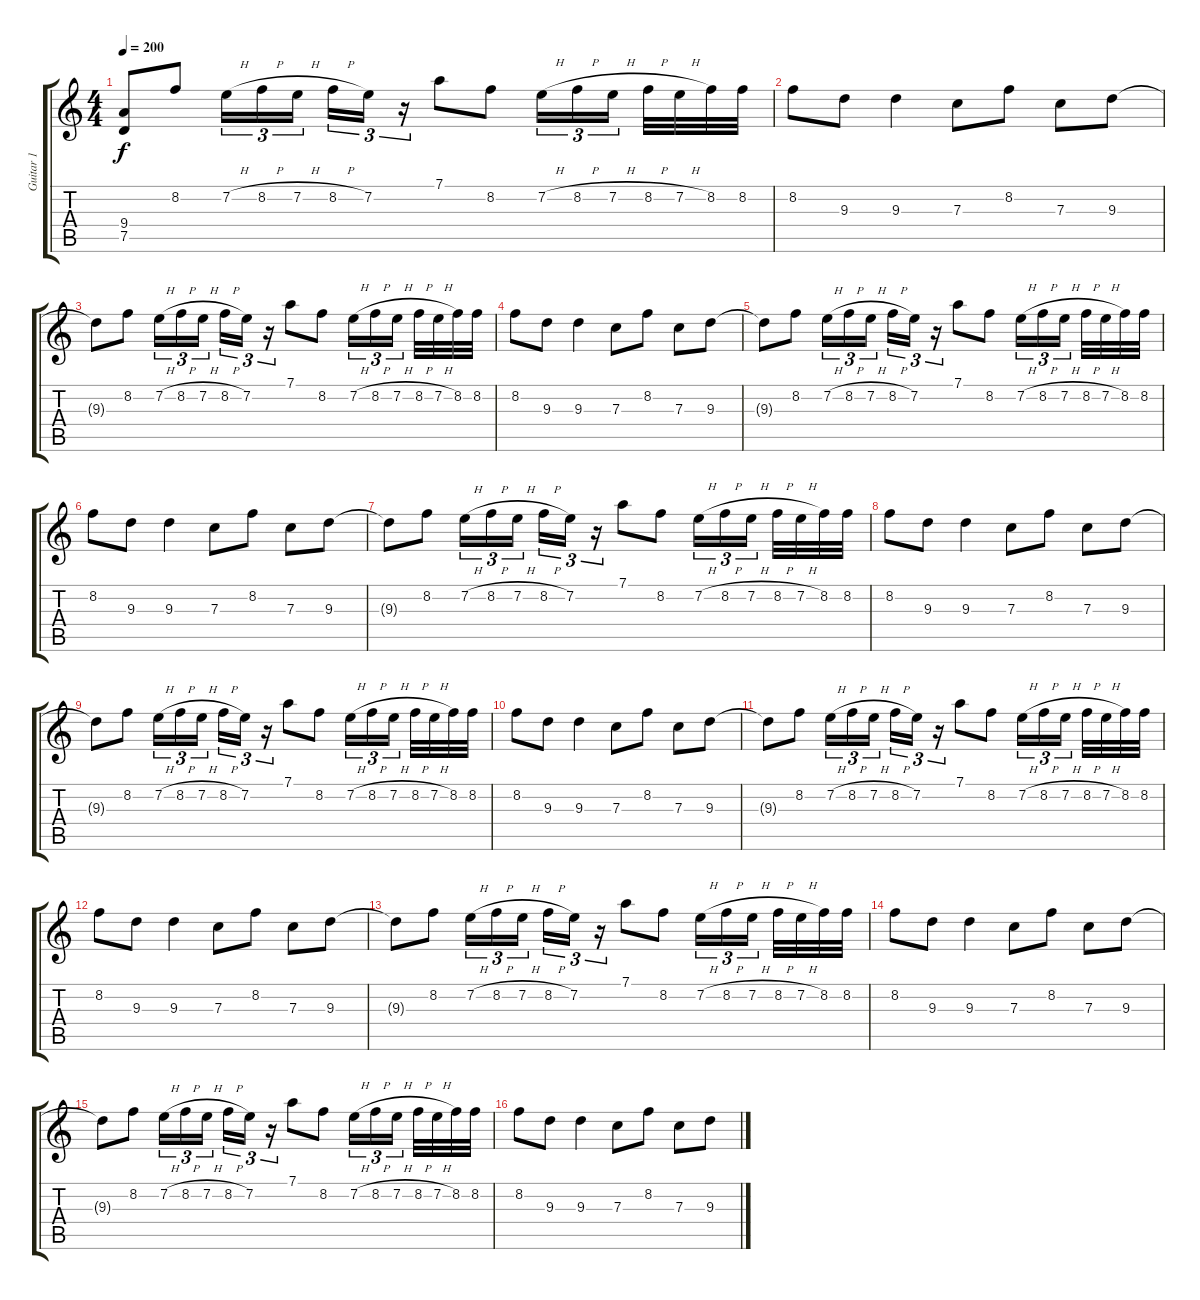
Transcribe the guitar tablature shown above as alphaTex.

\track ("Guitar 1" "Guitar 1") {instrument distortionguitar}
\staff {score tabs}
\tuning (D4 A3 F3 C3 G2 D2) {hide}
\ts (4 4)
\tempo 200
\clef g2
\ks c
(9.4{t} 7.5{t}).8{dy f} 8.2.8 7.2{h}.16{tu (3 2)} 8.2{h}.16{tu (3 2)} 7.2{h}.16{tu (3 2)} 8.2{h}.16{tu (3 2)} 7.2.16{tu (3 2)} r.16{tu (3 2)} 7.1.8 8.2.8 7.2{h}.16{tu (3 2)} 8.2{h}.16{tu (3 2)} 7.2{h}.16{tu (3 2)} 8.2{h}.32 7.2{h}.32 8.2.32 8.2.32 |
8.2.8 9.3.8 9.3.4 7.3.8 8.2.8 7.3.8 9.3.8 |
9.3{t}.8 8.2.8 7.2{h}.16{tu (3 2)} 8.2{h}.16{tu (3 2)} 7.2{h}.16{tu (3 2)} 8.2{h}.16{tu (3 2)} 7.2.16{tu (3 2)} r.16{tu (3 2)} 7.1.8 8.2.8 7.2{h}.16{tu (3 2)} 8.2{h}.16{tu (3 2)} 7.2{h}.16{tu (3 2)} 8.2{h}.32 7.2{h}.32 8.2.32 8.2.32 |
8.2.8 9.3.8 9.3.4 7.3.8 8.2.8 7.3.8 9.3.8 |
9.3{t}.8 8.2.8 7.2{h}.16{tu (3 2)} 8.2{h}.16{tu (3 2)} 7.2{h}.16{tu (3 2)} 8.2{h}.16{tu (3 2)} 7.2.16{tu (3 2)} r.16{tu (3 2)} 7.1.8 8.2.8 7.2{h}.16{tu (3 2)} 8.2{h}.16{tu (3 2)} 7.2{h}.16{tu (3 2)} 8.2{h}.32 7.2{h}.32 8.2.32 8.2.32 |
8.2.8 9.3.8 9.3.4 7.3.8 8.2.8 7.3.8 9.3.8 |
9.3{t}.8 8.2.8 7.2{h}.16{tu (3 2)} 8.2{h}.16{tu (3 2)} 7.2{h}.16{tu (3 2)} 8.2{h}.16{tu (3 2)} 7.2.16{tu (3 2)} r.16{tu (3 2)} 7.1.8 8.2.8 7.2{h}.16{tu (3 2)} 8.2{h}.16{tu (3 2)} 7.2{h}.16{tu (3 2)} 8.2{h}.32 7.2{h}.32 8.2.32 8.2.32 |
8.2.8 9.3.8 9.3.4 7.3.8 8.2.8 7.3.8 9.3.8 |
9.3{t}.8 8.2.8 7.2{h}.16{tu (3 2)} 8.2{h}.16{tu (3 2)} 7.2{h}.16{tu (3 2)} 8.2{h}.16{tu (3 2)} 7.2.16{tu (3 2)} r.16{tu (3 2)} 7.1.8 8.2.8 7.2{h}.16{tu (3 2)} 8.2{h}.16{tu (3 2)} 7.2{h}.16{tu (3 2)} 8.2{h}.32 7.2{h}.32 8.2.32 8.2.32 |
8.2.8 9.3.8 9.3.4 7.3.8 8.2.8 7.3.8 9.3.8 |
9.3{t}.8 8.2.8 7.2{h}.16{tu (3 2)} 8.2{h}.16{tu (3 2)} 7.2{h}.16{tu (3 2)} 8.2{h}.16{tu (3 2)} 7.2.16{tu (3 2)} r.16{tu (3 2)} 7.1.8 8.2.8 7.2{h}.16{tu (3 2)} 8.2{h}.16{tu (3 2)} 7.2{h}.16{tu (3 2)} 8.2{h}.32 7.2{h}.32 8.2.32 8.2.32 |
8.2.8 9.3.8 9.3.4 7.3.8 8.2.8 7.3.8 9.3.8 |
9.3{t}.8 8.2.8 7.2{h}.16{tu (3 2)} 8.2{h}.16{tu (3 2)} 7.2{h}.16{tu (3 2)} 8.2{h}.16{tu (3 2)} 7.2.16{tu (3 2)} r.16{tu (3 2)} 7.1.8 8.2.8 7.2{h}.16{tu (3 2)} 8.2{h}.16{tu (3 2)} 7.2{h}.16{tu (3 2)} 8.2{h}.32 7.2{h}.32 8.2.32 8.2.32 |
8.2.8 9.3.8 9.3.4 7.3.8 8.2.8 7.3.8 9.3.8 |
9.3{t}.8 8.2.8 7.2{h}.16{tu (3 2)} 8.2{h}.16{tu (3 2)} 7.2{h}.16{tu (3 2)} 8.2{h}.16{tu (3 2)} 7.2.16{tu (3 2)} r.16{tu (3 2)} 7.1.8 8.2.8 7.2{h}.16{tu (3 2)} 8.2{h}.16{tu (3 2)} 7.2{h}.16{tu (3 2)} 8.2{h}.32 7.2{h}.32 8.2.32 8.2.32 |
8.2.8 9.3.8 9.3.4 7.3.8 8.2.8 7.3.8 9.3.8
